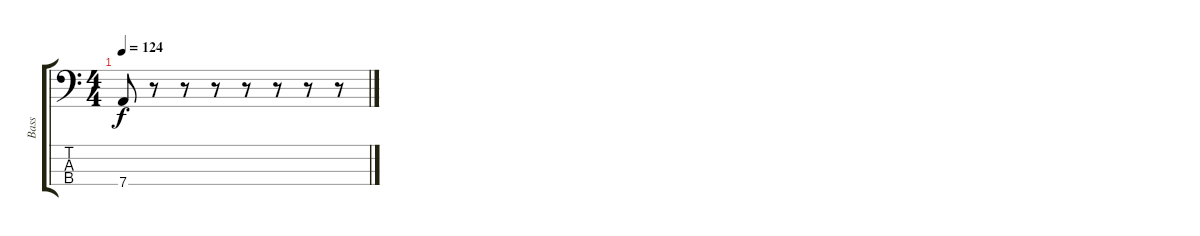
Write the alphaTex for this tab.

\track ("Bass" "Bass") {instrument electricbassfinger}
\staff {score tabs}
\tuning (G2 D2 A1 D1) {hide}
\ts (4 4)
\tempo 124
\clef f4
\ks c
7.4.8{dy f} r.8 r.8 r.8 r.8 r.8 r.8 r.8
